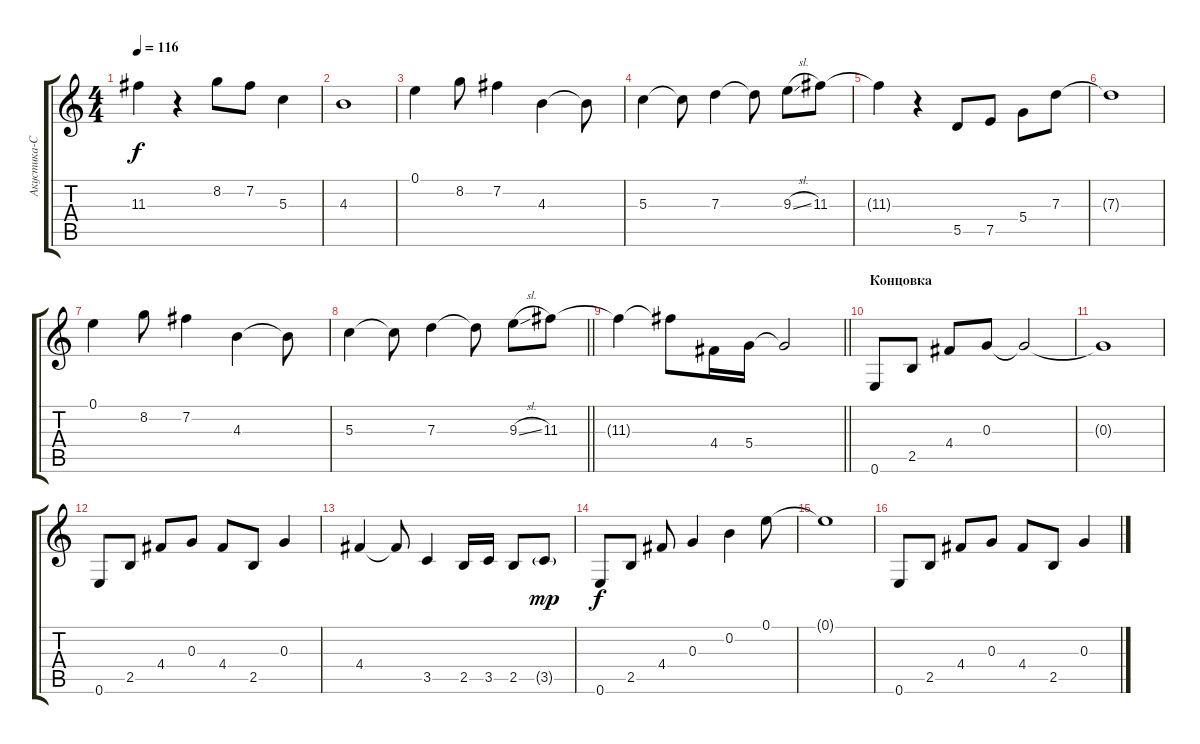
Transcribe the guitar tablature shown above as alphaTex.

\track ("Акустика-Соло" "Акустика-С") {instrument acousticguitarsteel}
\staff {score tabs}
\tuning (E4 B3 G3 D3 A2 E2) {hide}
\ts (4 4)
\tempo 116
\clef g2
\ks c
11.3{t}.4{dy f} r.4 8.2.8 7.2.8 5.3.4 |
4.3.1 |
0.1.4 8.2.8 7.2.4 4.3.4 4.3{t}.8 |
5.3.4 5.3{t}.8 7.3.4 7.3{t}.8 9.3{sl}.8 11.3.8 |
11.3{t}.4 r.4 5.5.8 7.5.8 5.4.8 7.3.8 |
7.3{t}.1 |
0.1.4 8.2.8 7.2.4 4.3.4 4.3{t}.8 |
\barLineRight lightlight
5.3.4 5.3{t}.8 7.3.4 7.3{t}.8 9.3{sl}.8 11.3.8 |
\barLineRight lightlight
11.3{t}.4 11.3{t}.8 4.4.16 5.4.16 5.4{t}.2 |
\section ("" "Концовка")
0.6.8{instrument acousticguitarsteel} 2.5.8 4.4.8 0.3.8 0.3{t}.2 |
0.3{t}.1 |
0.6.8 2.5.8 4.4.8 0.3.8 4.4.8 2.5.8 0.3.4 |
4.4.4 4.4{t}.8 3.5.4 2.5.16 3.5.16 2.5.8 3.5{g}.8{dy mp} |
0.6.8{dy f} 2.5.8 4.4.8 0.3.4 0.2.4 0.1.8 |
0.1{t}.1 |
0.6.8 2.5.8 4.4.8 0.3.8 4.4.8 2.5.8 0.3.4
